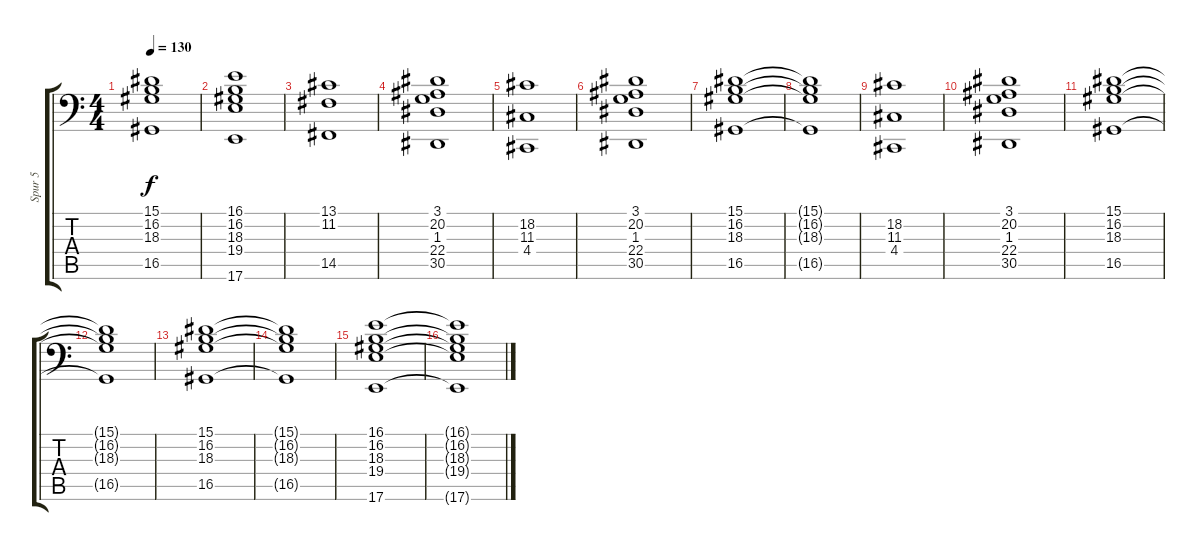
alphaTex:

\track ("Spur 5" "Spur 5") {instrument choiraahs}
\staff {score tabs}
\tuning (C3 G2 D2 A1 E1 B0) {hide}
\ts (4 4)
\tempo 130
\clef f4
\ks c
(15.1 16.2 18.3 16.5).1{dy f} |
(16.1 16.2 18.3 19.4 17.6).1 |
(13.1 11.2 14.5).1 |
(3.1 20.2 1.3 22.4 30.5).1 |
(18.2 11.3 4.4).1 |
(3.1 20.2 1.3 22.4 30.5).1 |
(15.1 16.2 18.3 16.5).1 |
(15.1{t} 16.2{t} 18.3{t} 16.5{t}).1 |
(18.2 11.3 4.4).1 |
(3.1 20.2 1.3 22.4 30.5).1 |
(15.1 16.2 18.3 16.5).1 |
(15.1{t} 16.2{t} 18.3{t} 16.5{t}).1 |
(15.1 16.2 18.3 16.5).1 |
(15.1{t} 16.2{t} 18.3{t} 16.5{t}).1 |
(16.1 16.2 18.3 19.4 17.6).1 |
(16.1{t} 16.2{t} 18.3{t} 19.4{t} 17.6{t}).1
